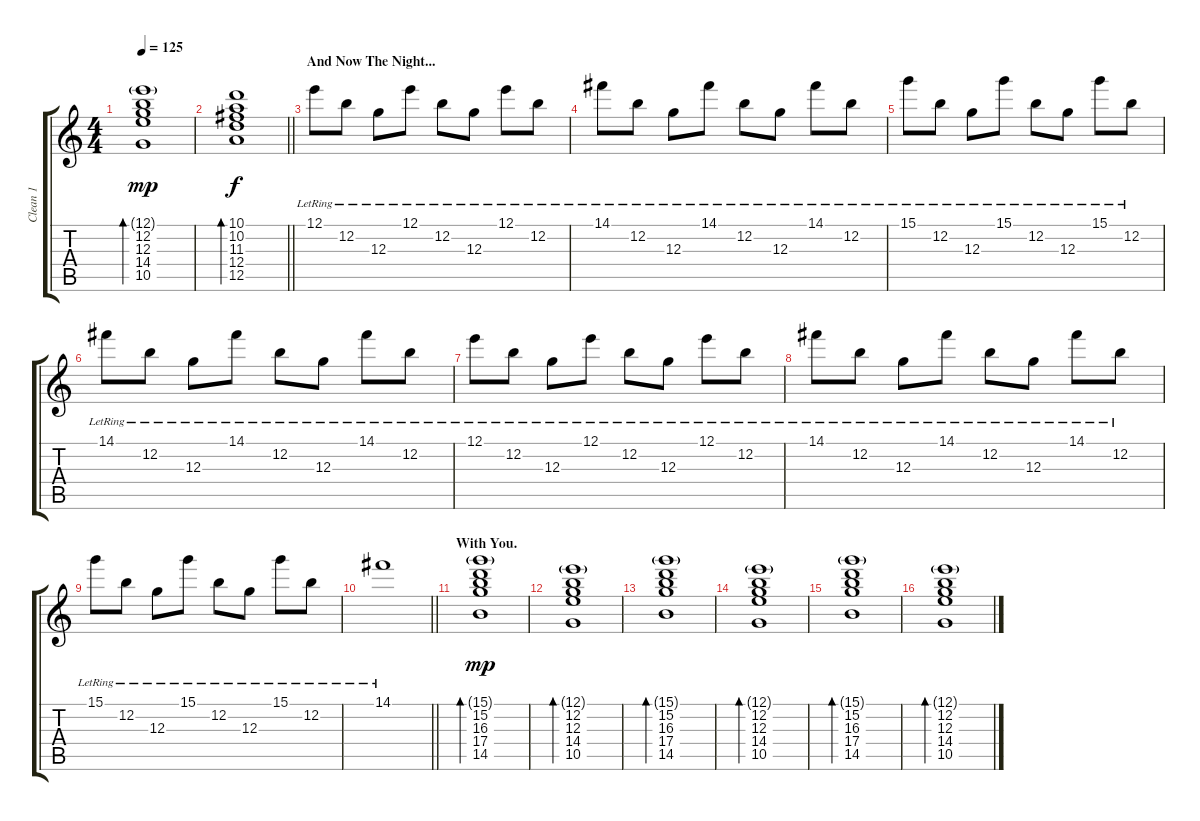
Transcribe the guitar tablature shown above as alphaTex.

\track ("Clean 1" "Clean 1") {instrument electricguitarjazz}
\staff {score tabs}
\tuning (E4 B3 G3 D3 A2 D2) {hide}
\ts (4 4)
\tempo 125
\clef g2
\ks c
(12.1{g} 12.2 12.3 14.4 10.5).1{bd 240 dy mp} |
\barLineRight lightlight
(10.1 10.2 11.3 12.4 12.5).1{bd 240 dy f} |
\section ("" "And Now The Night...")
12.1{lr}.8 12.2{lr}.8 12.3{lr}.8 12.1{lr}.8 12.2{lr}.8 12.3{lr}.8 12.1{lr}.8 12.2{lr}.8 |
14.1{lr}.8 12.2{lr}.8 12.3{lr}.8 14.1{lr}.8 12.2{lr}.8 12.3{lr}.8 14.1{lr}.8 12.2{lr}.8 |
15.1{lr}.8 12.2{lr}.8 12.3{lr}.8 15.1{lr}.8 12.2{lr}.8 12.3{lr}.8 15.1{lr}.8 12.2{lr}.8 |
14.1{lr}.8 12.2{lr}.8 12.3{lr}.8 14.1{lr}.8 12.2{lr}.8 12.3{lr}.8 14.1{lr}.8 12.2{lr}.8 |
12.1{lr}.8 12.2{lr}.8 12.3{lr}.8 12.1{lr}.8 12.2{lr}.8 12.3{lr}.8 12.1{lr}.8 12.2{lr}.8 |
14.1{lr}.8 12.2{lr}.8 12.3{lr}.8 14.1{lr}.8 12.2{lr}.8 12.3{lr}.8 14.1{lr}.8 12.2{lr}.8 |
15.1{lr}.8 12.2{lr}.8 12.3{lr}.8 15.1{lr}.8 12.2{lr}.8 12.3{lr}.8 15.1{lr}.8 12.2{lr}.8 |
\barLineRight lightlight
14.1{lr}.1 |
\section ("" "With You.")
(15.1{g} 15.2 16.3 17.4 14.5).1{bd 240 dy mp} |
(12.1{g} 12.2 12.3 14.4 10.5).1{bd 240} |
(15.1{g} 15.2 16.3 17.4 14.5).1{bd 240} |
(12.1{g} 12.2 12.3 14.4 10.5).1{bd 240} |
(15.1{g} 15.2 16.3 17.4 14.5).1{bd 240} |
(12.1{g} 12.2 12.3 14.4 10.5).1{bd 240}
